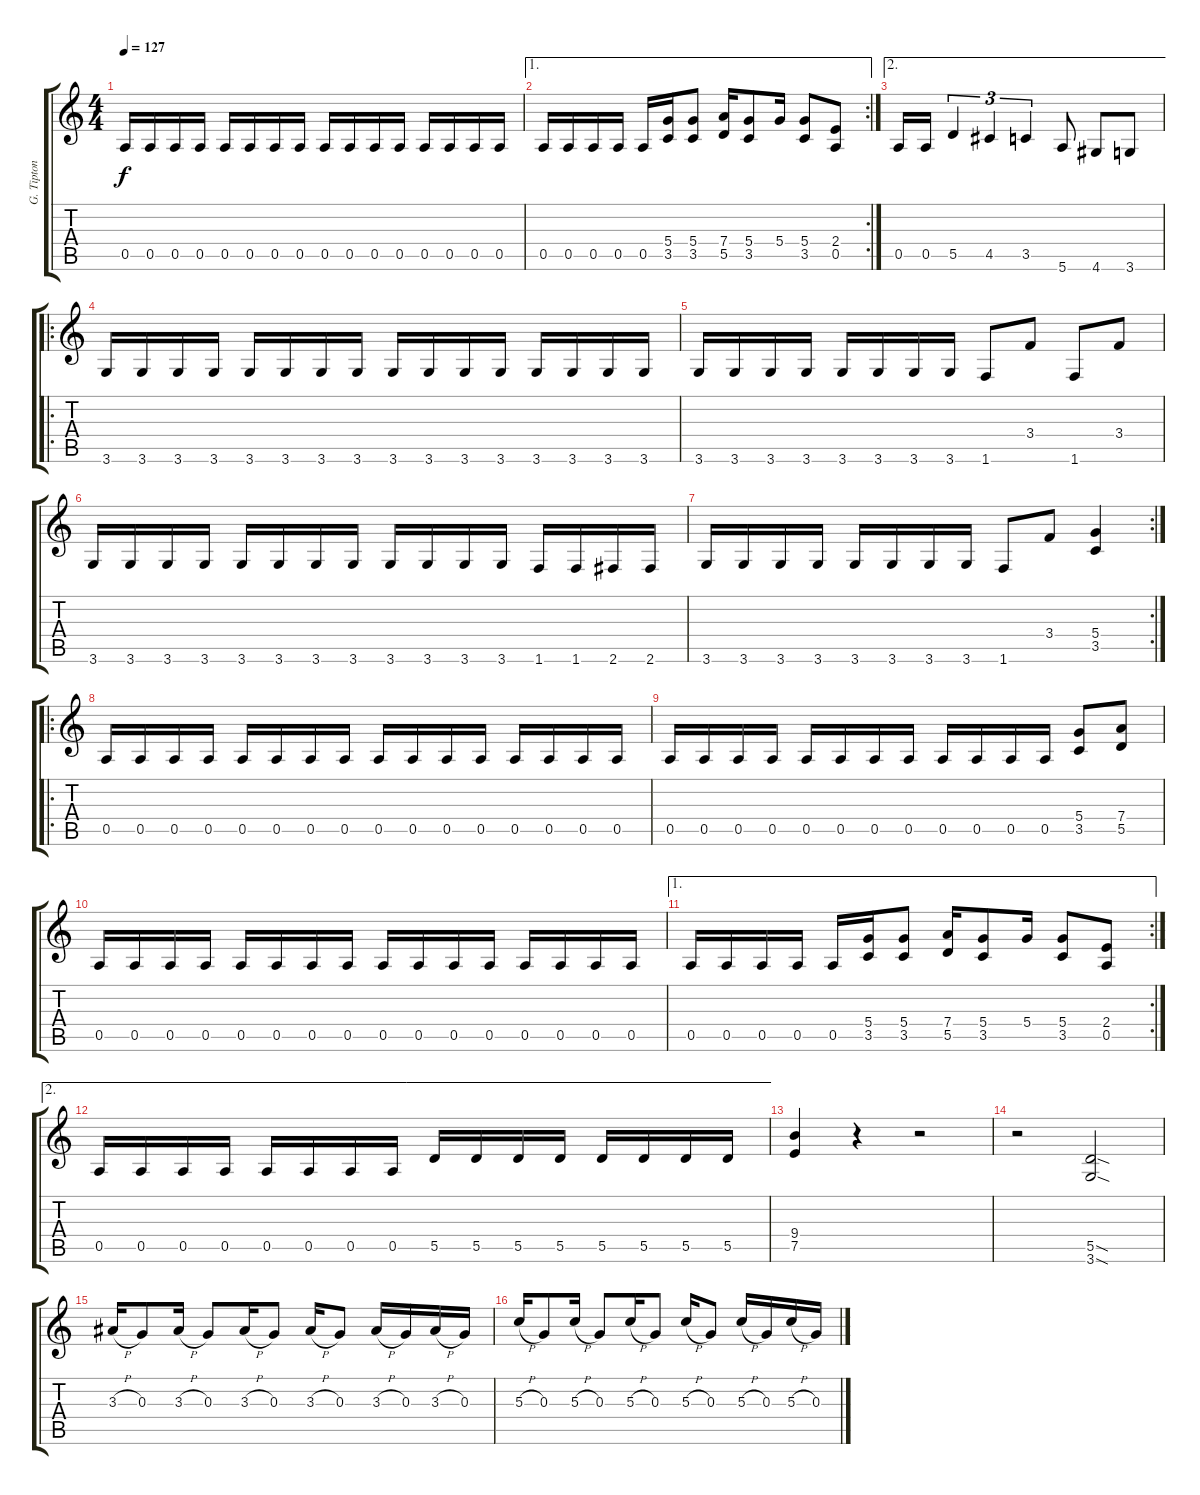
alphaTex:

\track ("G. Tipton" "G. Tipton") {instrument distortionguitar}
\staff {score tabs}
\tuning (E4 B3 G3 D3 A2 E2) {hide}
\ts (4 4)
\tempo 127
\clef g2
\ks c
0.5.16{dy f} 0.5.16 0.5.16 0.5.16 0.5.16 0.5.16 0.5.16 0.5.16 0.5.16 0.5.16 0.5.16 0.5.16 0.5.16 0.5.16 0.5.16 0.5.16 |
\ae 1
\rc 2
0.5.16 0.5.16 0.5.16 0.5.16 0.5.16 (5.4 3.5).16 (5.4 3.5).8 (7.4 5.5).16 (5.4 3.5).8 5.4.16 (5.4 3.5).8 (2.4 0.5).8 |
\ae 2
0.5.16 0.5.16 5.5.4{tu (3 2)} 4.5.4{tu (3 2)} 3.5.4{tu (3 2)} 5.6.8 4.6.8 3.6.8 |
\ro
3.6.16 3.6.16 3.6.16 3.6.16 3.6.16 3.6.16 3.6.16 3.6.16 3.6.16 3.6.16 3.6.16 3.6.16 3.6.16 3.6.16 3.6.16 3.6.16 |
3.6.16 3.6.16 3.6.16 3.6.16 3.6.16 3.6.16 3.6.16 3.6.16 1.6.8 3.4.8 1.6.8 3.4.8 |
3.6.16 3.6.16 3.6.16 3.6.16 3.6.16 3.6.16 3.6.16 3.6.16 3.6.16 3.6.16 3.6.16 3.6.16 1.6.16 1.6.16 2.6.16 2.6.16 |
\rc 2
3.6.16 3.6.16 3.6.16 3.6.16 3.6.16 3.6.16 3.6.16 3.6.16 1.6.8 3.4.8 (5.4 3.5).4 |
\ro
0.5.16 0.5.16 0.5.16 0.5.16 0.5.16 0.5.16 0.5.16 0.5.16 0.5.16 0.5.16 0.5.16 0.5.16 0.5.16 0.5.16 0.5.16 0.5.16 |
0.5.16 0.5.16 0.5.16 0.5.16 0.5.16 0.5.16 0.5.16 0.5.16 0.5.16 0.5.16 0.5.16 0.5.16 (5.4 3.5).8 (7.4 5.5).8 |
0.5.16 0.5.16 0.5.16 0.5.16 0.5.16 0.5.16 0.5.16 0.5.16 0.5.16 0.5.16 0.5.16 0.5.16 0.5.16 0.5.16 0.5.16 0.5.16 |
\ae 1
\rc 2
0.5.16 0.5.16 0.5.16 0.5.16 0.5.16 (5.4 3.5).16 (5.4 3.5).8 (7.4 5.5).16 (5.4 3.5).8 5.4.16 (5.4 3.5).8 (2.4 0.5).8 |
\ae 2
0.5.16 0.5.16 0.5.16 0.5.16 0.5.16 0.5.16 0.5.16 0.5.16 5.5.16 5.5.16 5.5.16 5.5.16 5.5.16 5.5.16 5.5.16 5.5.16 |
(9.4 7.5).4 r.4 r.2 |
r.2 (5.5{sod} 3.6{sod}).2 |
3.3{h}.16 0.3.8 3.3{h}.16 0.3.8 3.3{h}.16 0.3.8 3.3{h}.16 0.3.8 3.3{h}.16 0.3.16 3.3{h}.16 0.3.16 |
5.3{h}.16 0.3.8 5.3{h}.16 0.3.8 5.3{h}.16 0.3.8 5.3{h}.16 0.3.8 5.3{h}.16 0.3.16 5.3{h}.16 0.3.16
